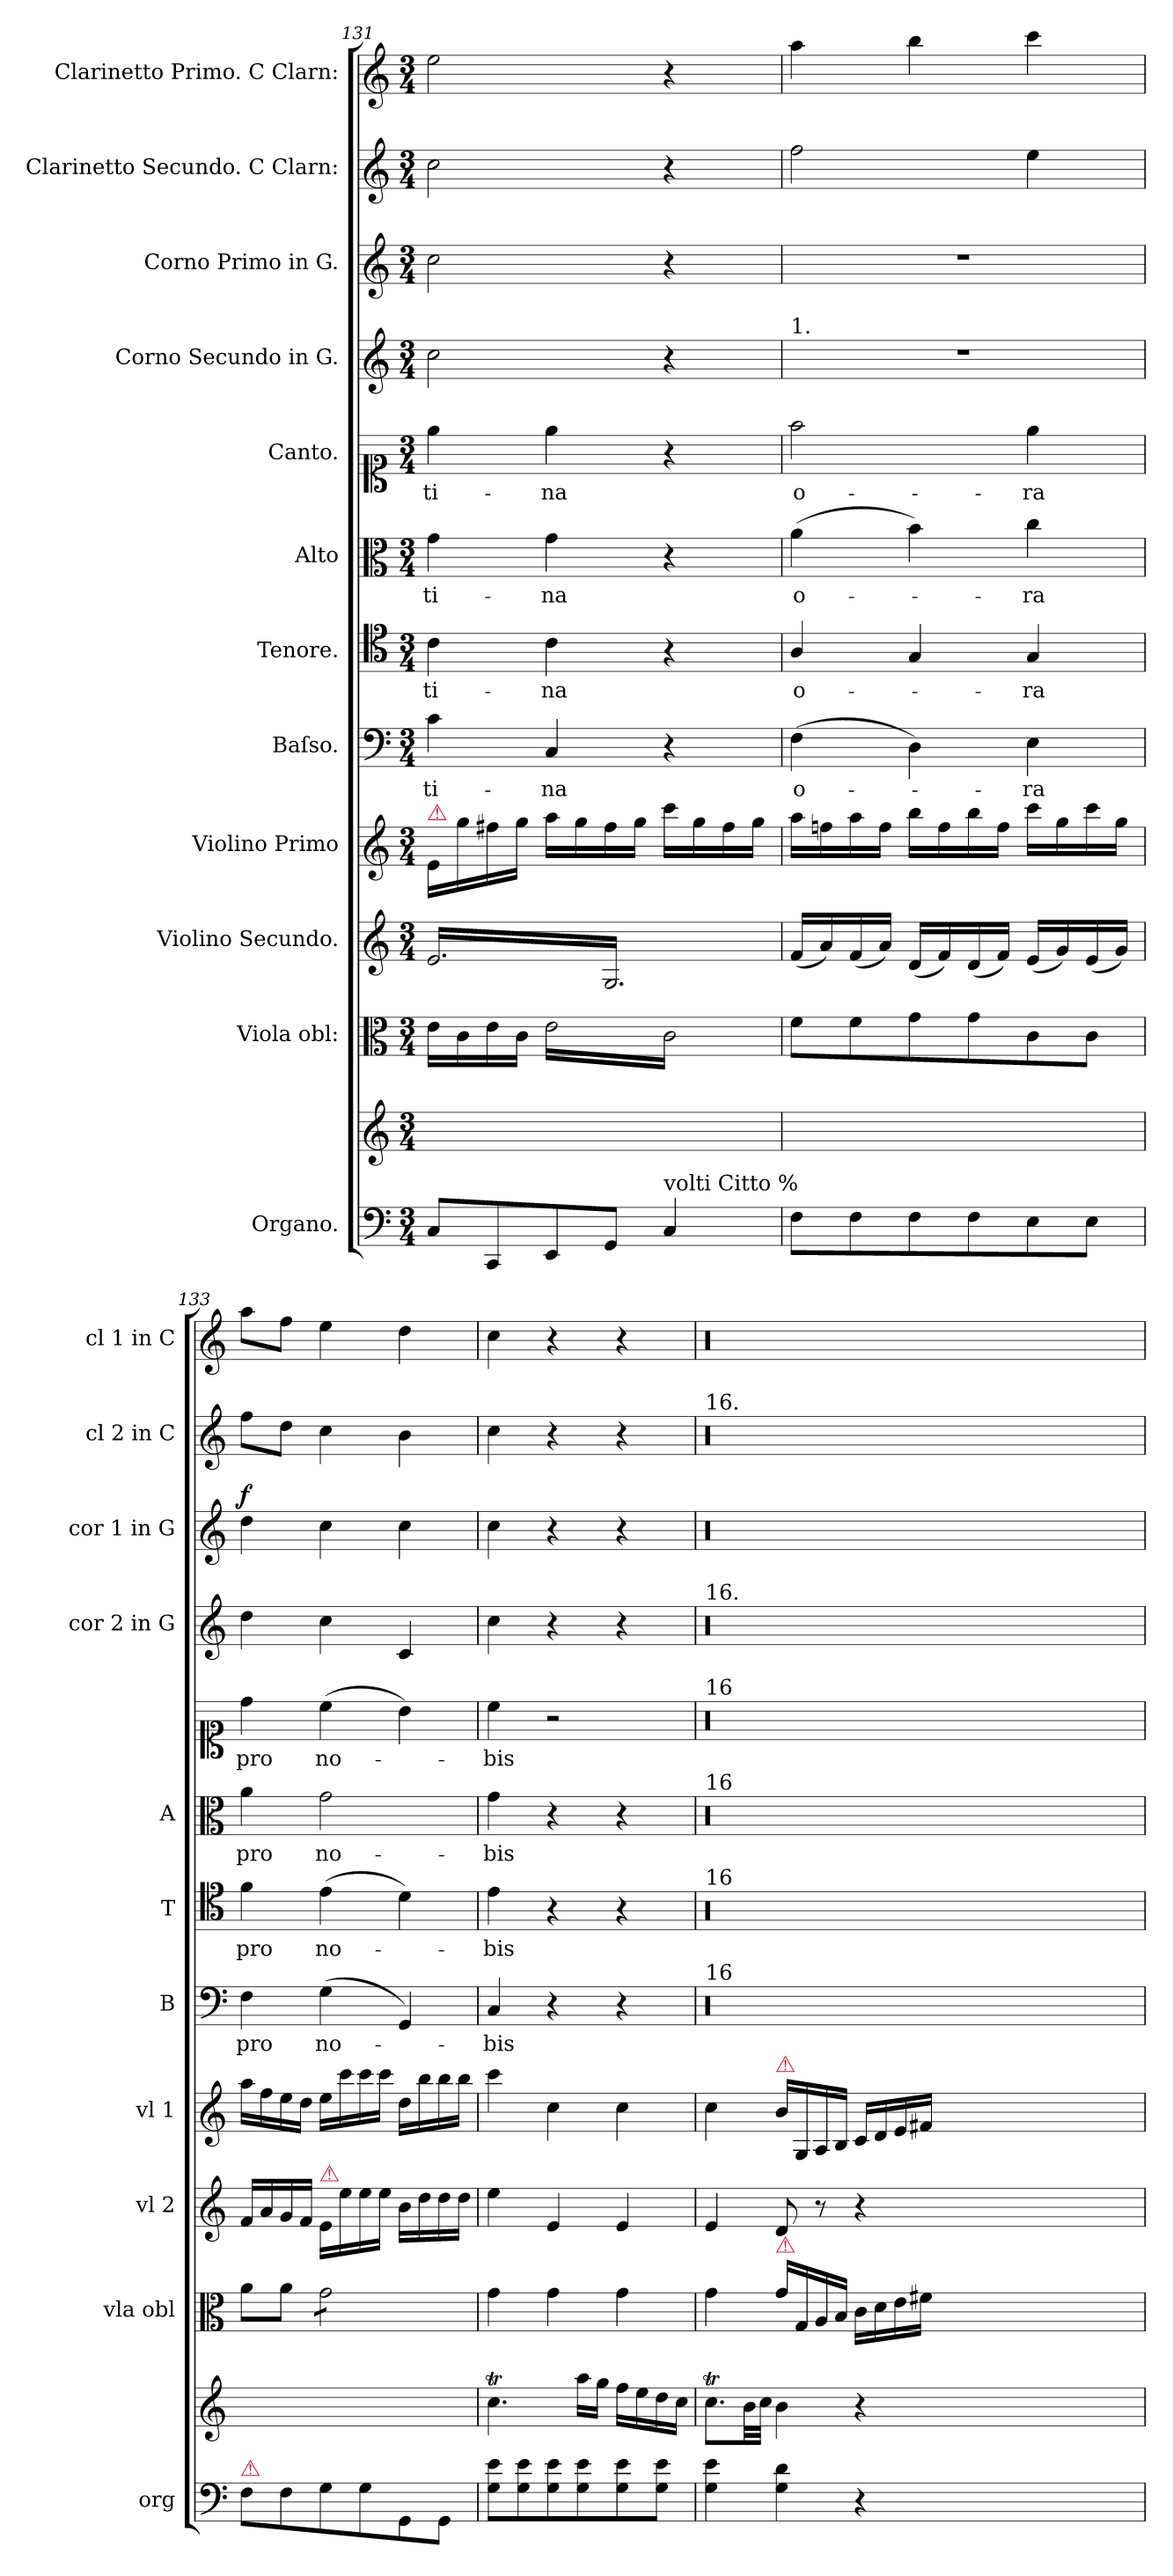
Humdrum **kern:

**kern	**kern	**dynam	**kern	**dynam	**kern	**dynam	**kern	**dynam	**kern	**text	**dynam	**kern	**text	**dynam	**kern	**text	**kern	**text	**kern	**dynam	**kern	**dynam	**kern	**dynam	**kern	**dynam
*part12	*part12	*part12	*part11	*part11	*part10	*part10	*part9	*part9	*part8	*part8	*part8	*part7	*part7	*part7	*part6	*part6	*part5	*part5	*part4	*part4	*part3	*part3	*part2	*part2	*part1	*part1
*staff13	*staff12	*staff12/13	*staff11	*staff11	*staff10	*staff10	*staff9	*staff9	*staff8	*staff8	*staff8	*staff7	*staff7	*staff7	*staff6	*staff6	*staff5	*staff5	*staff4	*staff4	*staff3	*staff3	*staff2	*staff2	*staff1	*staff1
*I"Organo.	*	*	*I"Viola obl:	*	*I"Violino Secundo.	*	*I"Violino Primo	*	*I"Baſso.	*	*	*I"Tenore.	*	*	*I"Alto	*	*I"Canto.	*	*I"Corno Secundo in G.	*	*I"Corno Primo in G.	*	*I"Clarinetto Secundo. C Clarn:	*	*I"Clarinetto Primo. C Clarn:	*
*I'org	*	*	*I'vla obl	*	*I'vl 2	*	*I'vl 1	*	*I'B	*	*	*I'T	*	*	*I'A	*	*	*	*I'cor 2 in G	*	*I'cor 1 in G	*	*I'cl 2 in C	*	*I'cl 1 in C	*
*clefF4	*clefG2	*	*clefC3	*	*clefG2	*	*clefG2	*	*clefF4	*	*	*clefC4	*	*	*clefC3	*	*clefC1	*	*clefG2	*	*clefG2	*	*clefG2	*	*clefG2	*
*	*	*	*	*	*	*	*	*	*	*	*	*	*	*	*	*	*	*	*ITrd-4c-7	*	*ITrd-4c-7	*	*	*	*	*
*k[]	*k[]	*	*k[]	*	*k[]	*	*k[]	*	*k[]	*	*	*k[]	*	*	*k[]	*	*k[]	*	*	*	*	*	*k[]	*	*k[]	*
*C:	*C:	*	*C:	*	*C:	*	*C:	*	*C:	*	*	*C:	*	*	*C:	*	*C:	*	*	*	*	*	*C:	*	*C:	*
*M3/4	*M3/4	*	*M3/4	*	*M3/4	*	*M3/4	*	*M3/4	*	*	*M3/4	*	*	*M3/4	*	*M3/4	*	*M3/4	*	*M3/4	*	*M3/4	*	*M3/4	*
=131	=131	=131	=131	=131	=131	=131	=131	=131	=131	=131	=131	=131	=131	=131	=131	=131	=131	=131	=131	=131	=131	=131	=131	=131	=131	=131
!	!	!	!	!	!	!	!LO:TX:a:color=crimson:t=⚠	!	!	!	!	!	!	!	!	!	!	!	!	!	!	!	!	!	!	!
*	*	*	*	*	*tremolo	*	*	*	*	*	*	*	*	*	*	*	*	*	*	*	*	*	*	*	*	*
8C/L	2.ryy	.	16e\LL	.	(16e/LL	.	16e/LL	.	4c\	-ti-	.	4c\	-ti-	.	4g\	-ti-	4ee\	-ti-	2gg\	.	2gg\	.	2cc\	.	2ee\	.
.	.	.	16c\	.	16G/)	.	16gg\	.	.	.	.	.	.	.	.	.	.	.	.	.	.	.	.	.	.	.
8CC/	.	.	16e\	.	16e/	.	16ff#X\	.	.	.	.	.	.	.	.	.	.	.	.	.	.	.	.	.	.	.
.	.	.	16c\JJ	.	16G/)	.	16gg\JJ	.	.	.	.	.	.	.	.	.	.	.	.	.	.	.	.	.	.	.
*	*	*	*tremolo	*	*	*	*	*	*	*	*	*	*	*	*	*	*	*	*	*	*	*	*	*	*	*
8EE/	.	.	16e\LL	.	16e/	.	16aa\LL	.	4C/	-na	.	4c\	-na	.	4g\	-na	4ee\	-na	.	.	.	.	.	.	.	.
.	.	.	16c\	.	16G/)	.	16gg\	.	.	.	.	.	.	.	.	.	.	.	.	.	.	.	.	.	.	.
8GG/J	.	.	16e\	.	16e/	.	16ff#\	.	.	.	.	.	.	.	.	.	.	.	.	.	.	.	.	.	.	.
.	.	.	16c\	.	16G/)	.	16gg\JJ	.	.	.	.	.	.	.	.	.	.	.	.	.	.	.	.	.	.	.
!LO:TX:a:t=volti Citto %	!	!	!	!	!	!	!	!	!	!	!	!	!	!	!	!	!	!	!	!	!	!	!	!	!	!
4C/	.	.	16e\	.	16e/	.	16ccc\LL	.	4r	.	.	4r	.	.	4r	.	4r	.	4r	.	4r	.	4r	.	4r	.
.	.	.	16c\	.	16G/)	.	16gg\	.	.	.	.	.	.	.	.	.	.	.	.	.	.	.	.	.	.	.
.	.	.	16e\	.	16e/	.	16ff#\	.	.	.	.	.	.	.	.	.	.	.	.	.	.	.	.	.	.	.
.	.	.	16c\JJ	.	16G/)JJ	.	16gg\JJ	.	.	.	.	.	.	.	.	.	.	.	.	.	.	.	.	.	.	.
*	*	*	*	*	*Xtremolo	*	*	*	*	*	*	*	*	*	*	*	*	*	*	*	*	*	*	*	*	*
*	*	*	*Xtremolo	*	*	*	*	*	*	*	*	*	*	*	*	*	*	*	*	*	*	*	*	*	*	*
=132	=132	=132	=132	=132	=132	=132	=132	=132	=132	=132	=132	=132	=132	=132	=132	=132	=132	=132	=132	=132	=132	=132	=132	=132	=132	=132
!	!	!	!	!	!	!	!	!	!	!	!	!	!	!	!	!	!	!	!LO:TX:a:t=1.	!	!	!	!	!	!	!
!	!	!LO:DY:b=2	!	!	!	!LO:DY:a	!	!	!	!	!LO:DY:a	!	!	!LO:DY:a	!	!	!	!	!	!	!	!	!	!	!	!
8F\L	2.ryy	fort	8f\L	fort	(16f/LL	forto	16aa\LL	forto	(4F\	o-	forto	4A/	o-	forto	(4a\	o-	2ff\	o-	2.r	.	2.r	.	2ff\	for	4aa\	for.
.	.	.	.	.	16a/)	.	16ffn\	.	.	.	.	.	.	.	.	.	.	.	.	.	.	.	.	.	.	.
8F\	.	.	8f\	.	(16f/	.	16aa\	.	.	.	.	.	.	.	.	.	.	.	.	.	.	.	.	.	.	.
.	.	.	.	.	16a/JJ)	.	16ff\JJ	.	.	.	.	.	.	.	.	.	.	.	.	.	.	.	.	.	.	.
8F\	.	.	8g\	.	(16d/LL	.	16bb\LL	.	4D\)	.	.	4G/	.	.	4b\)	.	.	.	.	.	.	.	.	.	4bb\	.
.	.	.	.	.	16f/)	.	16ff\	.	.	.	.	.	.	.	.	.	.	.	.	.	.	.	.	.	.	.
8F\	.	.	8g\	.	(16d/	.	16bb\	.	.	.	.	.	.	.	.	.	.	.	.	.	.	.	.	.	.	.
.	.	.	.	.	16f/JJ)	.	16ff\JJ	.	.	.	.	.	.	.	.	.	.	.	.	.	.	.	.	.	.	.
8E\	.	.	8c\	.	(16e/LL	.	16ccc\LL	.	4E\	-ra	.	4G/	-ra	.	4cc\	-ra	4ee\	-ra	.	.	.	.	4ee\	.	4ccc\	.
.	.	.	.	.	16g/)	.	16gg\	.	.	.	.	.	.	.	.	.	.	.	.	.	.	.	.	.	.	.
8E\J	.	.	8c\J	.	(16e/	.	16ccc\	.	.	.	.	.	.	.	.	.	.	.	.	.	.	.	.	.	.	.
.	.	.	.	.	16g/JJ)	.	16gg\JJ	.	.	.	.	.	.	.	.	.	.	.	.	.	.	.	.	.	.	.
=133	=133	=133	=133	=133	=133	=133	=133	=133	=133	=133	=133	=133	=133	=133	=133	=133	=133	=133	=133	=133	=133	=133	=133	=133	=133	=133
!LO:TX:a:color=crimson:t=⚠	!	!	!	!	!	!	!	!	!	!	!	!	!	!	!	!	!	!	!	!	!	!	!	!	!	!
!	!	!	!	!	!	!	!	!	!	!	!	!	!	!	!	!	!	!	!	!	!	!LO:DY:a	!	!	!	!
8F\L	2.ryy	.	8a\L	.	16f/LL	.	16aa\LL	.	4F\	pro	.	4f\	pro	.	4a\	pro	4dd\	pro	4aa\	.	4aa\	f	8ff\L	.	8aa\L	.
.	.	.	.	.	16a/	.	16ff\	.	.	.	.	.	.	.	.	.	.	.	.	.	.	.	.	.	.	.
8F\	.	.	8a\J	.	16g/	.	16ee\	.	.	.	.	.	.	.	.	.	.	.	.	.	.	.	8dd\J	.	8ff\J	.
.	.	.	.	.	16f/JJ	.	16dd\JJ	.	.	.	.	.	.	.	.	.	.	.	.	.	.	.	.	.	.	.
!	!	!	!	!	!LO:TX:a:color=crimson:t=⚠	!	!	!	!	!	!	!	!	!	!	!	!	!	!	!	!	!	!	!	!	!
!	!	!	!	!	!	!	!	!	!	!	!	!	!	!	!	!	!	!	!	!LO:DY:a	!	!	!	!	!	!
*	*	*	*tremolo	*	*	*	*	*	*	*	*	*	*	*	*	*	*	*	*	*	*	*	*	*	*	*
8G\	.	.	8g\L	.	16e/LL	.	16ee\LL	.	(4G\	no-	.	(4e\	no-	.	2g\	no-	(4cc\	no-	4gg\	for.	4gg\	.	4cc\	.	4ee\	.
.	.	.	.	.	16ee\	.	16ccc\	.	.	.	.	.	.	.	.	.	.	.	.	.	.	.	.	.	.	.
8G\	.	.	8g\	.	16ee\	.	16ccc\	.	.	.	.	.	.	.	.	.	.	.	.	.	.	.	.	.	.	.
.	.	.	.	.	16ee\JJ	.	16ccc\JJ	.	.	.	.	.	.	.	.	.	.	.	.	.	.	.	.	.	.	.
8GG/	.	.	8g\	.	16b\LL	.	16dd\LL	.	4GG/)	.	.	4d\)	.	.	.	.	4b\)	.	4g/	.	4gg\	.	4b\	.	4dd\	.
.	.	.	.	.	16dd\	.	16bb\	.	.	.	.	.	.	.	.	.	.	.	.	.	.	.	.	.	.	.
8GG/J	.	.	8g\J	.	16dd\	.	16bb\	.	.	.	.	.	.	.	.	.	.	.	.	.	.	.	.	.	.	.
*	*	*	*Xtremolo	*	*	*	*	*	*	*	*	*	*	*	*	*	*	*	*	*	*	*	*	*	*	*
.	.	.	.	.	16dd\JJ	.	16bb\JJ	.	.	.	.	.	.	.	.	.	.	.	.	.	.	.	.	.	.	.
=134	=134	=134	=134	=134	=134	=134	=134	=134	=134	=134	=134	=134	=134	=134	=134	=134	=134	=134	=134	=134	=134	=134	=134	=134	=134	=134
8G\ 8e\L	4.ccT\	dolce	4g\	.	4ee\	.	4ccc\	.	4C/	-bis	.	4e\	-bis	.	4g\	-bis	4cc\	-bis	4gg\	.	4gg\	.	4cc\	.	4cc\	.
8G\ 8e\	.	.	.	.	.	.	.	.	.	.	.	.	.	.	.	.	.	.	.	.	.	.	.	.	.	.
!	!	!	!	!	!	!LO:DY:a	!	!	!	!	!	!	!	!	!	!	!	!	!	!	!	!	!	!	!	!
8G\ 8e\	.	.	4g\	pia	4e/	piano	4cc\	piano	4r	.	.	4r	.	.	4r	.	2r	.	4r	.	4r	.	4r	.	4r	.
8G\ 8e\	16aa\LL	.	.	.	.	.	.	.	.	.	.	.	.	.	.	.	.	.	.	.	.	.	.	.	.	.
.	16gg\JJ	.	.	.	.	.	.	.	.	.	.	.	.	.	.	.	.	.	.	.	.	.	.	.	.	.
8G\ 8e\	16ff\LL	.	4g\	.	4e/	.	4cc\	.	4r	.	.	4r	.	.	4r	.	.	.	4r	.	4r	.	4r	.	4r	.
.	16ee\	.	.	.	.	.	.	.	.	.	.	.	.	.	.	.	.	.	.	.	.	.	.	.	.	.
8G\ 8e\J	16dd\	.	.	.	.	.	.	.	.	.	.	.	.	.	.	.	.	.	.	.	.	.	.	.	.	.
.	16cc\JJ	.	.	.	.	.	.	.	.	.	.	.	.	.	.	.	.	.	.	.	.	.	.	.	.	.
=135	=135	=135	=135	=135	=135	=135	=135	=135	=135	=135	=135	=135	=135	=135	=135	=135	=135	=135	=135	=135	=135	=135	=135	=135	=135	=135
!	!	!	!	!	!	!	!	!	!	!	!	!	!	!	!	!	!	!	!	!	!	!	!LO:TX:a:t=16.	!	!	!
!	!	!	!	!	!	!	!	!	!	!	!	!	!	!	!	!	!	!	!LO:TX:a:t=16.	!	!	!	!	!	!	!
!	!	!	!	!	!	!	!	!	!	!	!	!	!	!	!	!	!LO:TX:a:t=16	!	!	!	!	!	!	!	!	!
!	!	!	!	!	!	!	!	!	!	!	!	!	!	!	!LO:TX:a:t=16	!	!	!	!	!	!	!	!	!	!	!
!	!	!	!	!	!	!	!	!	!	!	!	!LO:TX:a:t=16	!	!	!	!	!	!	!	!	!	!	!	!	!	!
!	!	!	!	!	!	!	!	!	!LO:TX:a:t=16	!	!	!	!	!	!	!	!	!	!	!	!	!	!	!	!	!
!	!	!	!	!	!	!	!	!	!LO:N:vis=00	!	!	!LO:N:vis=00	!	!	!LO:N:vis=00	!	!LO:N:vis=00	!	!LO:N:vis=00	!	!LO:N:vis=00	!	!LO:N:vis=00	!	!LO:N:vis=00	!
4G\ 4e\	8.ccT\L	.	4g\	.	4e/	.	4cc\	.	0.r	.	.	0.r	.	.	0.r	.	0.r	.	0.r	.	0.r	.	0.r	.	0.r	.
.	32b\LL	.	.	.	.	.	.	.	.	.	.	.	.	.	.	.	.	.	.	.	.	.	.	.	.	.
.	32cc\JJJ	.	.	.	.	.	.	.	.	.	.	.	.	.	.	.	.	.	.	.	.	.	.	.	.	.
!	!	!	!	!	!	!	!LO:TX:a:color=crimson:t=⚠	!	!	!	!	!	!	!	!	!	!	!	!	!	!	!	!	!	!	!
!	!	!	!LO:TX:a:color=crimson:t=⚠	!	!	!	!	!	!	!	!	!	!	!	!	!	!	!	!	!	!	!	!	!	!	!
4G\ 4d\	4b\	.	16g\LL	.	8d/	.	16b\LL	.	.	.	.	.	.	.	.	.	.	.	.	.	.	.	.	.	.	.
.	.	.	16G/	.	.	.	16G/	.	.	.	.	.	.	.	.	.	.	.	.	.	.	.	.	.	.	.
.	.	.	16A/	.	8r	.	16A/	.	.	.	.	.	.	.	.	.	.	.	.	.	.	.	.	.	.	.
.	.	.	16B/JJ	.	.	.	16B/JJ	.	.	.	.	.	.	.	.	.	.	.	.	.	.	.	.	.	.	.
4r	4r	.	16c\LL	.	4r	.	16c/LL	.	.	.	.	.	.	.	.	.	.	.	.	.	.	.	.	.	.	.
.	.	.	16d\	.	.	.	16d/	.	.	.	.	.	.	.	.	.	.	.	.	.	.	.	.	.	.	.
.	.	.	16e\	.	.	.	16e/	.	.	.	.	.	.	.	.	.	.	.	.	.	.	.	.	.	.	.
.	.	.	16f#X\JJ	.	.	.	16f#X/JJ	.	.	.	.	.	.	.	.	.	.	.	.	.	.	.	.	.	.	.
0ryy	0ryy	.	0ryy	.	0ryy	.	0ryy	.	.	.	.	.	.	.	.	.	.	.	.	.	.	.	.	.	.	.
4ryy	4ryy	.	4ryy	.	4ryy	.	4ryy	.	.	.	.	.	.	.	.	.	.	.	.	.	.	.	.	.	.	.
=	=	=	=	=	=	=	=	=	=	=	=	=	=	=	=	=	=	=	=	=	=	=	=	=	=	=
*-	*-	*-	*-	*-	*-	*-	*-	*-	*-	*-	*-	*-	*-	*-	*-	*-	*-	*-	*-	*-	*-	*-	*-	*-	*-	*-
